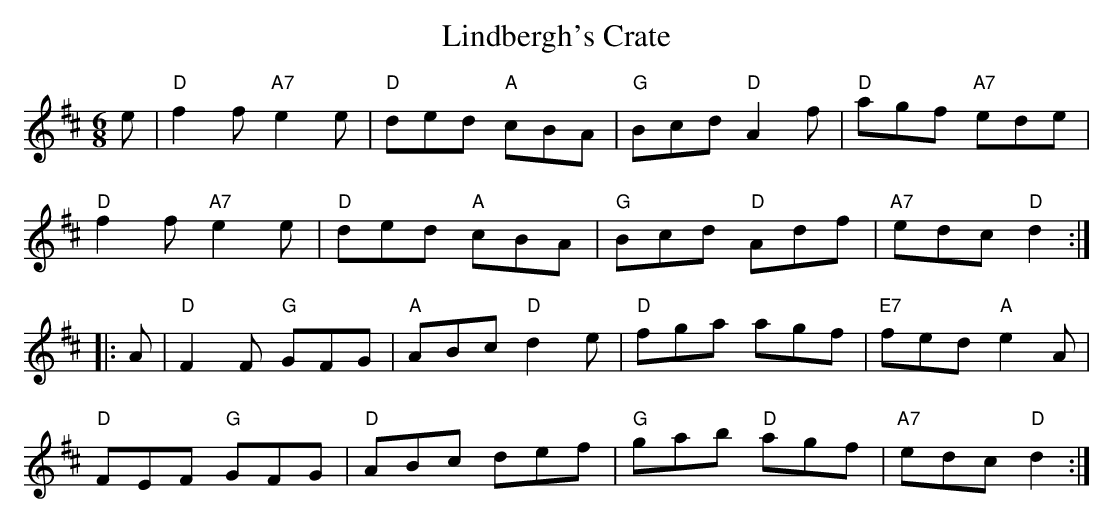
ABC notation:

X:1
T:Lindbergh's Crate
M:6/8
K:D
e|"D"f2f "A7"e2e|"D"ded "A"cBA|"G"Bcd "D"A2f|"D"agf "A7"ede|
"D"f2f "A7"e2e|"D"ded "A"cBA|"G"Bcd "D"Adf|"A7"edc "D"d2:|
|:A|"D"F2F "G"GFG|"A"ABc "D"d2e|"D"fga agf|"E7"fed "A"e2A|
"D"FEF "G"GFG|"D"ABc def|"G"gab "D"agf|"A7"edc "D"d2:|
